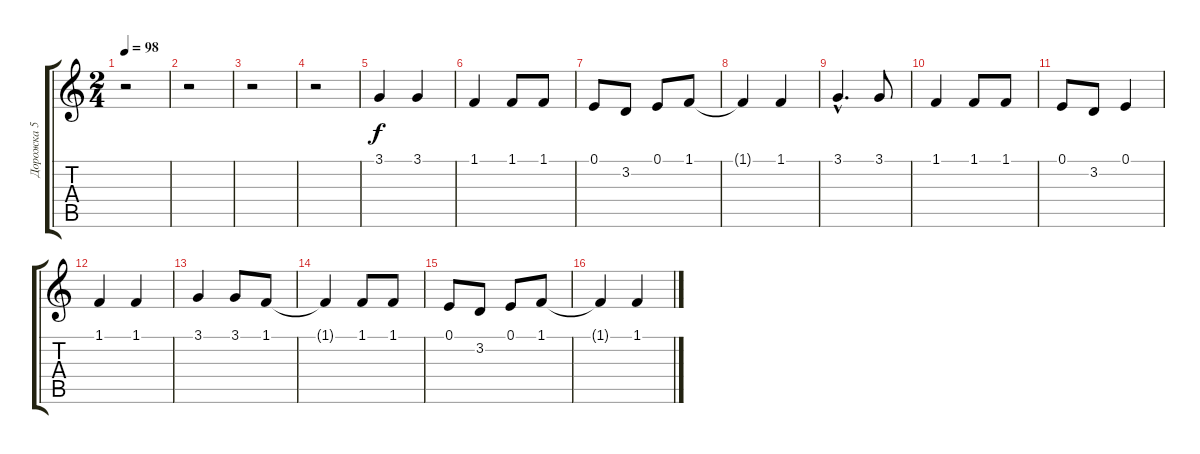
\track ("Дорожка 5" "Дорожка 5") {instrument baritonesax}
\staff {score tabs}
\tuning (E4 B3 G3 D3 A2 E2) {hide}
\ts (2 4)
\tempo 98
\clef g2
\ks c
r.2{dy f} |
r.2 |
r.2 |
r.2 |
3.1.4 3.1.4 |
1.1.4 1.1.8 1.1.8 |
0.1.8 3.2.8 0.1.8 1.1.8 |
1.1{t}.4 1.1.4 |
3.1{hac}.4{d} 3.1.8 |
1.1.4 1.1.8 1.1.8 |
0.1.8 3.2.8 0.1.4 |
1.1.4 1.1.4 |
3.1.4 3.1.8 1.1.8 |
1.1{t}.4 1.1.8 1.1.8 |
0.1.8 3.2.8 0.1.8 1.1.8 |
1.1{t}.4 1.1.4
